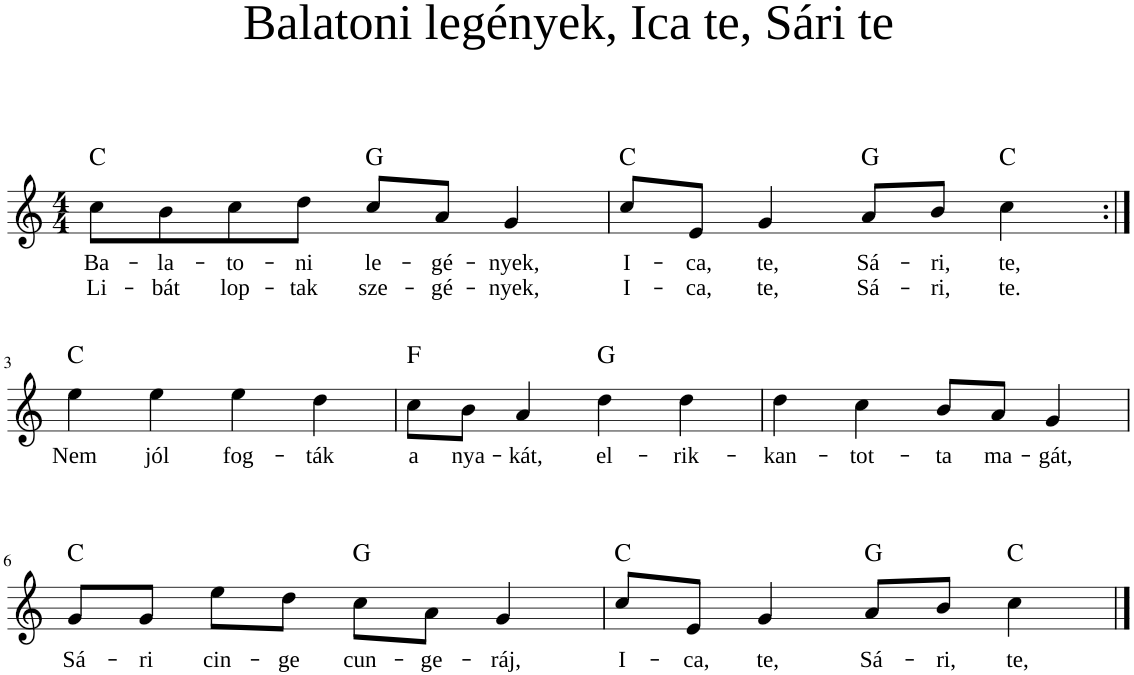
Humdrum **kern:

**kern	**text	**text	**harte
*part1	*part1	*part1	*part1
*staff1	*staff1	*staff1	*
*I"Piano	*	*	*
*I'Pno	*	*	*
*clefG2	*	*	*
*k[]	*	*	*
*M4/4	*	*	*
=1	=1	=1	=1
!	!LO:LY:b	!LO:LY:b	!LO:H:kt=N.C.
8cc\L	Ba-	Li-	N
!	!LO:LY:b	!LO:LY:b	!
8b\	-la-	-bát	.
!	!LO:LY:b	!LO:LY:b	!
8cc\	-to-	lop-	.
!	!LO:LY:b	!LO:LY:b	!
8dd\J	-ni	-tak	.
!	!LO:LY:b	!LO:LY:b	!LO:H:kt=N.C.
8cc/L	le-	sze-	N
!	!LO:LY:b	!LO:LY:b	!
8a/J	-gé-	-gé-	.
!	!LO:LY:b	!LO:LY:b	!
4g/	-nyek,	-nyek,	.
=2	=2	=2	=2
!	!LO:LY:b	!LO:LY:b	!LO:H:kt=N.C.
8cc/L	I-	I-	N
!	!LO:LY:b	!LO:LY:b	!
8e/J	-ca,	-ca,	.
!	!LO:LY:b	!LO:LY:b	!
4g/	te,	te,	.
!	!LO:LY:b	!LO:LY:b	!LO:H:kt=N.C.
8a/L	Sá-	Sá-	N
!	!LO:LY:b	!LO:LY:b	!
8b/J	-ri,	-ri,	.
!	!LO:LY:b	!LO:LY:b	!LO:H:kt=N.C.
4cc\	te,	te.	N
!!LO:LB:g=z
=3:|!	=3:|!	=3:|!	=3:|!
!	!LO:LY:b	!	!LO:H:kt=N.C.
4ee\	Nem	.	N
!	!LO:LY:b	!	!
4ee\	jól	.	.
!	!LO:LY:b	!	!
4ee\	fog-	.	.
!	!LO:LY:b	!	!
4dd\	-ták	.	.
=4	=4	=4	=4
!	!LO:LY:b	!	!LO:H:kt=N.C.
8cc\L	a	.	N
!	!LO:LY:b	!	!
8b\J	nya-	.	.
!	!LO:LY:b	!	!
4a/	-kát,	.	.
!	!LO:LY:b	!	!LO:H:kt=N.C.
4dd\	el-	.	N
!	!LO:LY:b	!	!
4dd\	-rik-	.	.
=5	=5	=5	=5
!	!LO:LY:b	!	!
4dd\	-kan-	.	.
!	!LO:LY:b	!	!
4cc\	-tot-	.	.
!	!LO:LY:b	!	!
8b/L	-ta	.	.
!	!LO:LY:b	!	!
8a/J	ma-	.	.
!	!LO:LY:b	!	!
4g/	-gát,	.	.
!!LO:LB:g=z
=6	=6	=6	=6
!	!LO:LY:b	!	!LO:H:kt=N.C.
8g/L	Sá-	.	N
!	!LO:LY:b	!	!
8g/J	-ri	.	.
!	!LO:LY:b	!	!
8ee\L	cin-	.	.
!	!LO:LY:b	!	!
8dd\J	-ge	.	.
!	!LO:LY:b	!	!LO:H:kt=N.C.
8cc\L	cun-	.	N
!	!LO:LY:b	!	!
8a\J	-ge-	.	.
!	!LO:LY:b	!	!
4g/	-ráj,	.	.
=7	=7	=7	=7
!	!LO:LY:b	!	!LO:H:kt=N.C.
8cc/L	I-	.	N
!	!LO:LY:b	!	!
8e/J	-ca,	.	.
!	!LO:LY:b	!	!
4g/	te,	.	.
!	!LO:LY:b	!	!LO:H:kt=N.C.
8a/L	Sá-	.	N
!	!LO:LY:b	!	!
8b/J	-ri,	.	.
!	!LO:LY:b	!	!LO:H:kt=N.C.
4cc\	te,	.	N
==	==	==	==
*-	*-	*-	*-
